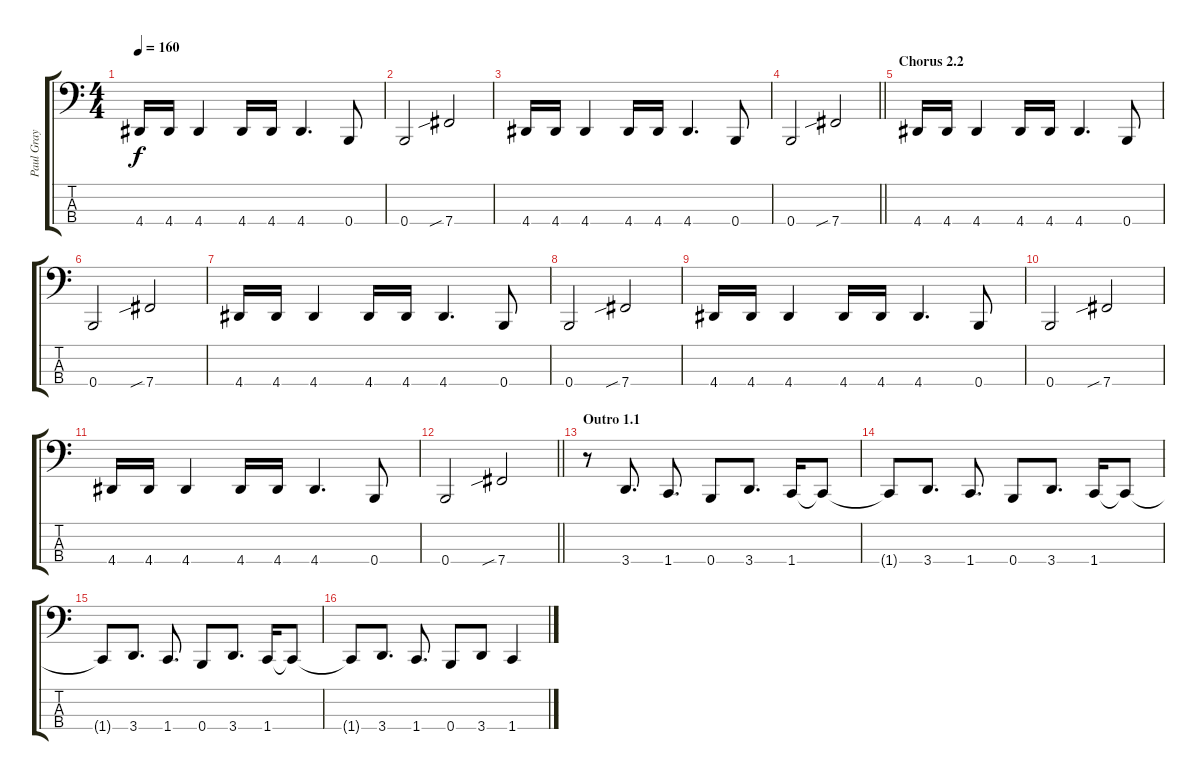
\track ("Paul Gray" "Paul Gray") {instrument electricbasspick}
\staff {score tabs}
\tuning (E2 B1 Gb1 B0) {hide}
\ts (4 4)
\tempo 160
\clef f4
\ks c
4.4.16{dy f} 4.4.16 4.4.4 4.4.16 4.4.16 4.4.4{d} 0.4.8 |
0.4.2 7.4{sib}.2 |
4.4.16 4.4.16 4.4.4 4.4.16 4.4.16 4.4.4{d} 0.4.8 |
\barLineRight lightlight
0.4.2 7.4{sib}.2 |
\section ("" "Chorus 2.2")
4.4.16 4.4.16 4.4.4 4.4.16 4.4.16 4.4.4{d} 0.4.8 |
0.4.2 7.4{sib}.2 |
4.4.16 4.4.16 4.4.4 4.4.16 4.4.16 4.4.4{d} 0.4.8 |
0.4.2 7.4{sib}.2 |
4.4.16 4.4.16 4.4.4 4.4.16 4.4.16 4.4.4{d} 0.4.8 |
0.4.2 7.4{sib}.2 |
4.4.16 4.4.16 4.4.4 4.4.16 4.4.16 4.4.4{d} 0.4.8 |
\barLineRight lightlight
0.4.2 7.4{sib}.2 |
\section ("" "Outro 1.1")
r.8 3.4.8{d} 1.4.8{d} 0.4.8 3.4.8{d} 1.4.16 1.4{t}.8 |
1.4{t}.8 3.4.8{d} 1.4.8{d} 0.4.8 3.4.8{d} 1.4.16 1.4{t}.8 |
1.4{t}.8 3.4.8{d} 1.4.8{d} 0.4.8 3.4.8{d} 1.4.16 1.4{t}.8 |
1.4{t}.8 3.4.8{d} 1.4.8{d} 0.4.8 3.4.8 1.4.4
